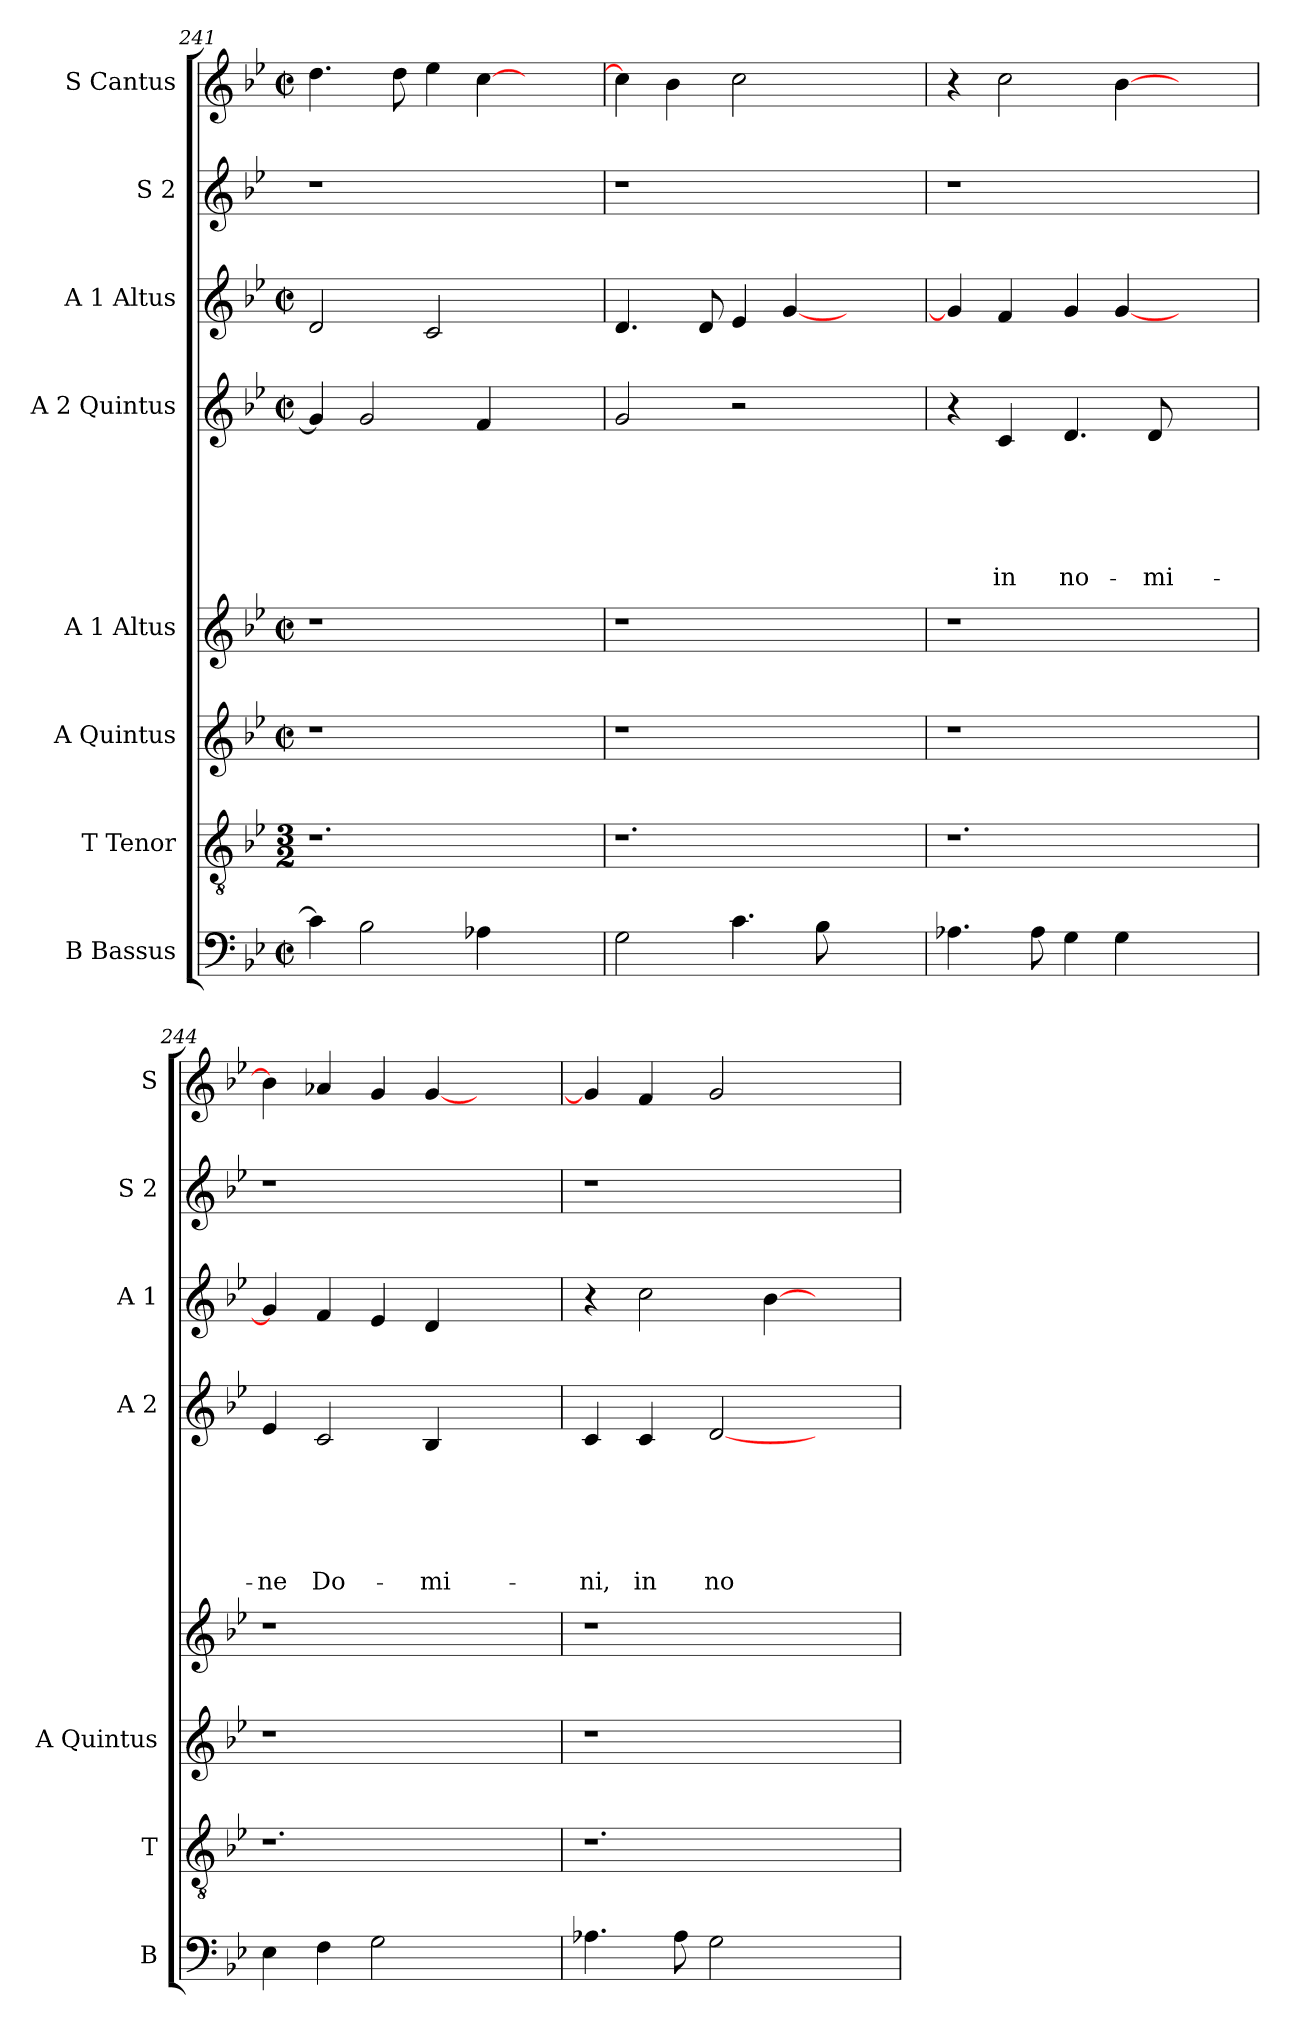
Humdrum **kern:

**kern	**kern	**kern	**kern	**kern	**text	**text	**text	**text	**text	**text	**kern	**kern	**kern
*part8	*part7	*part6	*part5	*part4	*part4	*part4	*part4	*part4	*part4	*part4	*part3	*part2	*part1
*staff8	*staff7	*staff6	*staff5	*staff4	*staff4	*staff4	*staff4	*staff4	*staff4	*staff4	*staff3	*staff2	*staff1
*I"B Bassus	*I"T Tenor	*I"A Quintus	*I"A 1 Altus	*I"A 2 Quintus	*	*	*	*	*	*	*I"A 1 Altus	*I"S 2	*I"S Cantus
*I'B	*I'T	*I'A Quintus	*	*I'A 2	*	*	*	*	*	*	*I'A 1	*I'S 2	*I'S
*clefF4	*clefGv2	*clefG2	*clefG2	*clefG2	*	*	*	*	*	*	*clefG2	*clefG2	*clefG2
*k[b-e-]	*k[b-e-]	*k[b-e-]	*k[b-e-]	*k[b-e-]	*	*	*	*	*	*	*k[b-e-]	*k[b-e-]	*k[b-e-]
*B-:	*B-:	*B-:	*B-:	*B-:	*	*	*	*	*	*	*B-:	*B-:	*B-:
*M2/2	*M3/2	*M2/2	*M2/2	*M2/2	*	*	*	*	*	*	*M2/2	*	*M2/2
*met(c|)	*	*met(c|)	*met(c|)	*met(c|)	*	*	*	*	*	*	*met(c|)	*	*met(c|)
=241	=241	=241	=241	=241	=241	=241	=241	=241	=241	=241	=241	=241	=241
4c\]	1.r	1r	1r	4g/]	.	.	.	.	.	.	2d/	1r	4.dd\
2B-\	.	.	.	2g/	.	.	.	.	.	.	.	.	.
.	.	.	.	.	.	.	.	.	.	.	.	.	8dd\
.	.	.	.	.	.	.	.	.	.	.	2c/	.	4ee-\
4A-X\	.	.	.	4f/	.	.	.	.	.	.	.	.	[<4cc\
2ryy	.	2ryy	2ryy	2ryy	.	.	.	.	.	.	2ryy	2ryy	2ryy
!!LO:LB:g=z
=242	=242	=242	=242	=242	=242	=242	=242	=242	=242	=242	=242	=242	=242
2G\	1.r	1r	1r	2g/	.	.	.	.	.	.	4.d/	1r	4cc\]
.	.	.	.	.	.	.	.	.	.	.	.	.	4b-\
.	.	.	.	.	.	.	.	.	.	.	8d/	.	.
4.c\	.	.	.	2r	.	.	.	.	.	.	4e-/	.	2cc\
.	.	.	.	.	.	.	.	.	.	.	[<4g/	.	.
8B-\	.	.	.	.	.	.	.	.	.	.	.	.	.
2ryy	.	2ryy	2ryy	2ryy	.	.	.	.	.	.	2ryy	2ryy	2ryy
=243	=243	=243	=243	=243	=243	=243	=243	=243	=243	=243	=243	=243	=243
4.A-X\	1.r	1r	1r	4r	.	.	.	.	.	.	4g/]	1r	4r
!	!	!	!	!	!	!	!	!	!	!LO:LY:b	!	!	!
.	.	.	.	4c/	.	.	.	.	.	in	4f/	.	2cc\
8A-\	.	.	.	.	.	.	.	.	.	.	.	.	.
!	!	!	!	!	!	!	!	!	!	!LO:LY:b	!	!	!
4G\	.	.	.	4.d/	.	.	.	.	.	no-	4g/	.	.
4G\	.	.	.	.	.	.	.	.	.	.	[<4g/	.	[>4b-\
!	!	!	!	!	!	!	!	!	!	!LO:LY:b	!	!	!
.	.	.	.	8d/	.	.	.	.	.	-mi-	.	.	.
2ryy	.	2ryy	2ryy	2ryy	.	.	.	.	.	.	2ryy	2ryy	2ryy
=244	=244	=244	=244	=244	=244	=244	=244	=244	=244	=244	=244	=244	=244
!	!	!	!	!	!	!	!	!	!	!LO:LY:b	!	!	!
4E-\	1.r	1r	1r	4e-/	.	.	.	.	.	-ne	4g/]	1r	4b-\]
!	!	!	!	!	!	!	!	!	!	!LO:LY:b	!	!	!
4F\	.	.	.	2c/	.	.	.	.	.	Do-	4f/	.	4a-X/
2G\	.	.	.	.	.	.	.	.	.	.	4e-/	.	4g/
!	!	!	!	!	!	!	!	!	!	!LO:LY:b	!	!	!
.	.	.	.	4B-/	.	.	.	.	.	-mi-	4d/	.	[<4g/
2ryy	.	2ryy	2ryy	2ryy	.	.	.	.	.	.	2ryy	2ryy	2ryy
=245	=245	=245	=245	=245	=245	=245	=245	=245	=245	=245	=245	=245	=245
!	!	!	!	!	!	!	!	!	!	!LO:LY:b	!	!	!
4.A-X\	1.r	1r	1r	4c/	.	.	.	.	.	-ni,	4r	1r	4g/]
!	!	!	!	!	!	!	!	!	!	!LO:LY:b	!	!	!
.	.	.	.	4c/	.	.	.	.	.	in	2cc\	.	4f/
8A-\	.	.	.	.	.	.	.	.	.	.	.	.	.
!	!	!	!	!	!	!	!	!	!	!LO:LY:b	!	!	!
2G\	.	.	.	[<2d/	.	.	.	.	.	no-	.	.	2g/
.	.	.	.	.	.	.	.	.	.	.	[>4b-\	.	.
2ryy	.	2ryy	2ryy	2ryy	.	.	.	.	.	.	2ryy	2ryy	2ryy
=	=	=	=	=	=	=	=	=	=	=	=	=	=
*-	*-	*-	*-	*-	*-	*-	*-	*-	*-	*-	*-	*-	*-
